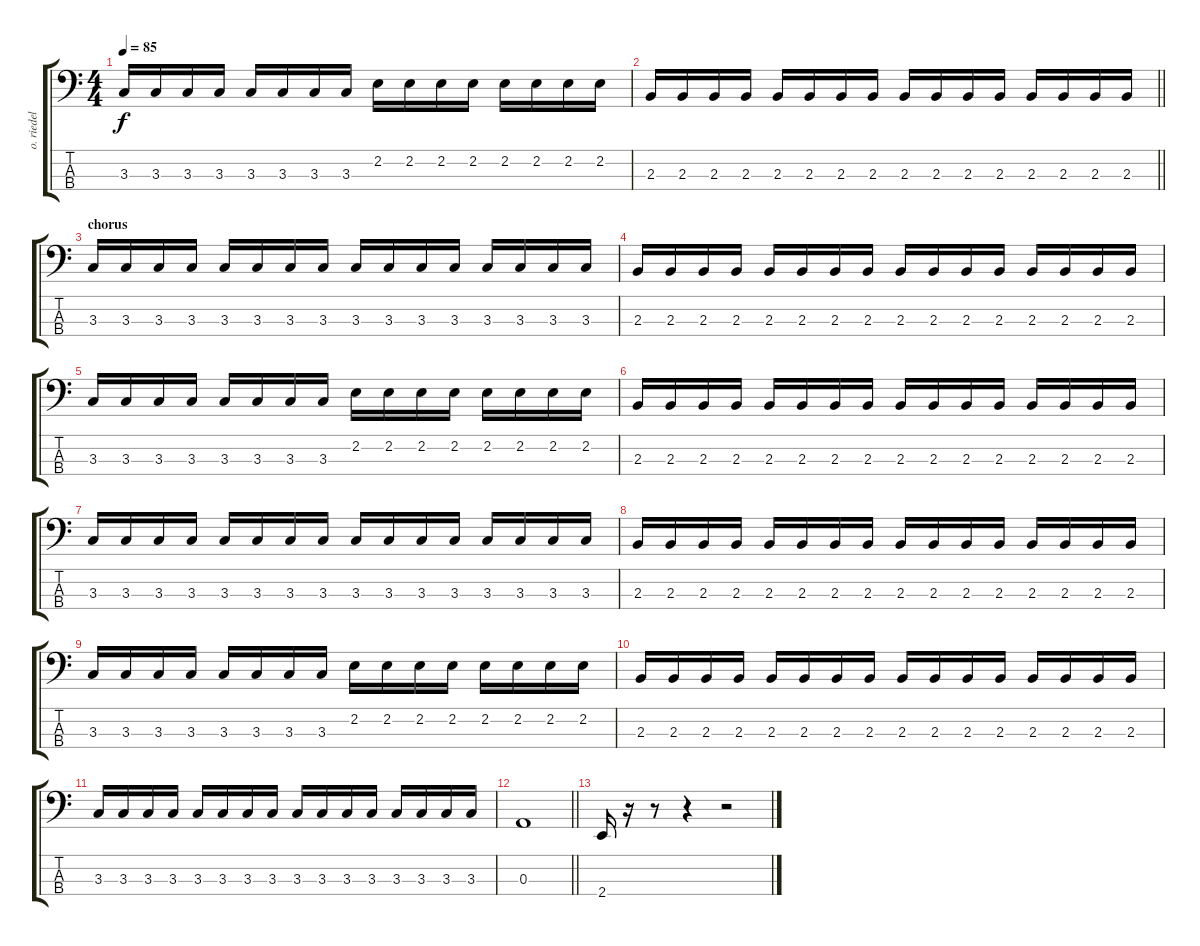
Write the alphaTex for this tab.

\track ("o. riedel - bass" "o. riedel ") {instrument electricbassfinger}
\staff {score tabs}
\tuning (G2 D2 A1 D1) {hide}
\ts (4 4)
\tempo 85
\clef f4
\ks c
3.3.16{dy f} 3.3.16 3.3.16 3.3.16 3.3.16 3.3.16 3.3.16 3.3.16 2.2.16 2.2.16 2.2.16 2.2.16 2.2.16 2.2.16 2.2.16 2.2.16 |
\barLineRight lightlight
2.3.16 2.3.16 2.3.16 2.3.16 2.3.16 2.3.16 2.3.16 2.3.16 2.3.16 2.3.16 2.3.16 2.3.16 2.3.16 2.3.16 2.3.16 2.3.16 |
\section ("" "chorus")
3.3.16 3.3.16 3.3.16 3.3.16 3.3.16 3.3.16 3.3.16 3.3.16 3.3.16 3.3.16 3.3.16 3.3.16 3.3.16 3.3.16 3.3.16 3.3.16 |
2.3.16 2.3.16 2.3.16 2.3.16 2.3.16 2.3.16 2.3.16 2.3.16 2.3.16 2.3.16 2.3.16 2.3.16 2.3.16 2.3.16 2.3.16 2.3.16 |
3.3.16 3.3.16 3.3.16 3.3.16 3.3.16 3.3.16 3.3.16 3.3.16 2.2.16 2.2.16 2.2.16 2.2.16 2.2.16 2.2.16 2.2.16 2.2.16 |
2.3.16 2.3.16 2.3.16 2.3.16 2.3.16 2.3.16 2.3.16 2.3.16 2.3.16 2.3.16 2.3.16 2.3.16 2.3.16 2.3.16 2.3.16 2.3.16 |
3.3.16 3.3.16 3.3.16 3.3.16 3.3.16 3.3.16 3.3.16 3.3.16 3.3.16 3.3.16 3.3.16 3.3.16 3.3.16 3.3.16 3.3.16 3.3.16 |
2.3.16 2.3.16 2.3.16 2.3.16 2.3.16 2.3.16 2.3.16 2.3.16 2.3.16 2.3.16 2.3.16 2.3.16 2.3.16 2.3.16 2.3.16 2.3.16 |
3.3.16 3.3.16 3.3.16 3.3.16 3.3.16 3.3.16 3.3.16 3.3.16 2.2.16 2.2.16 2.2.16 2.2.16 2.2.16 2.2.16 2.2.16 2.2.16 |
2.3.16 2.3.16 2.3.16 2.3.16 2.3.16 2.3.16 2.3.16 2.3.16 2.3.16 2.3.16 2.3.16 2.3.16 2.3.16 2.3.16 2.3.16 2.3.16 |
3.3.16 3.3.16 3.3.16 3.3.16 3.3.16 3.3.16 3.3.16 3.3.16 3.3.16 3.3.16 3.3.16 3.3.16 3.3.16 3.3.16 3.3.16 3.3.16 |
\barLineRight lightlight
0.3.1 |
2.4.16 r.16 r.8 r.4 r.2
